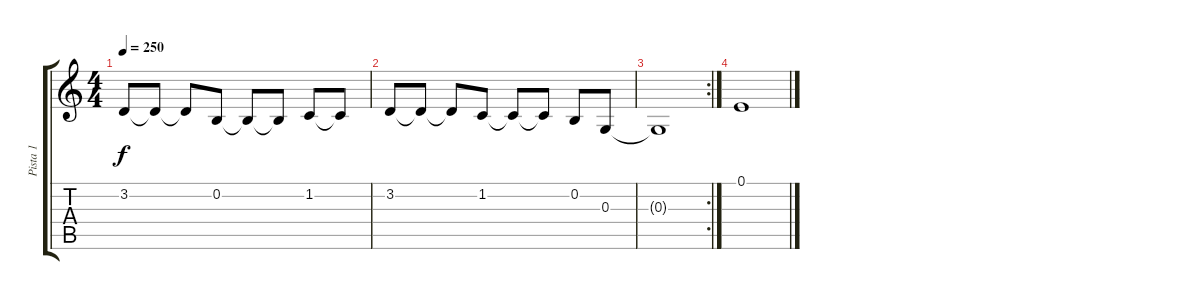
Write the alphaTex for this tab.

\track ("Pista 1" "Pista 1") {instrument acousticgrandpiano}
\staff {score tabs}
\tuning (E4 B3 G3 D3 A2 E2) {hide}
\ts (4 4)
\tempo 250
\clef g2
\ks c
3.2.8{dy f} 3.2{t}.8 3.2{t}.8 0.2.8 0.2{t}.8 0.2{t}.8 1.2.8 1.2{t}.8 |
3.2.8 3.2{t}.8 3.2{t}.8 1.2.8 1.2{t}.8 1.2{t}.8 0.2.8 0.3.8 |
\rc 2
0.3{t}.1 |
0.1.1
